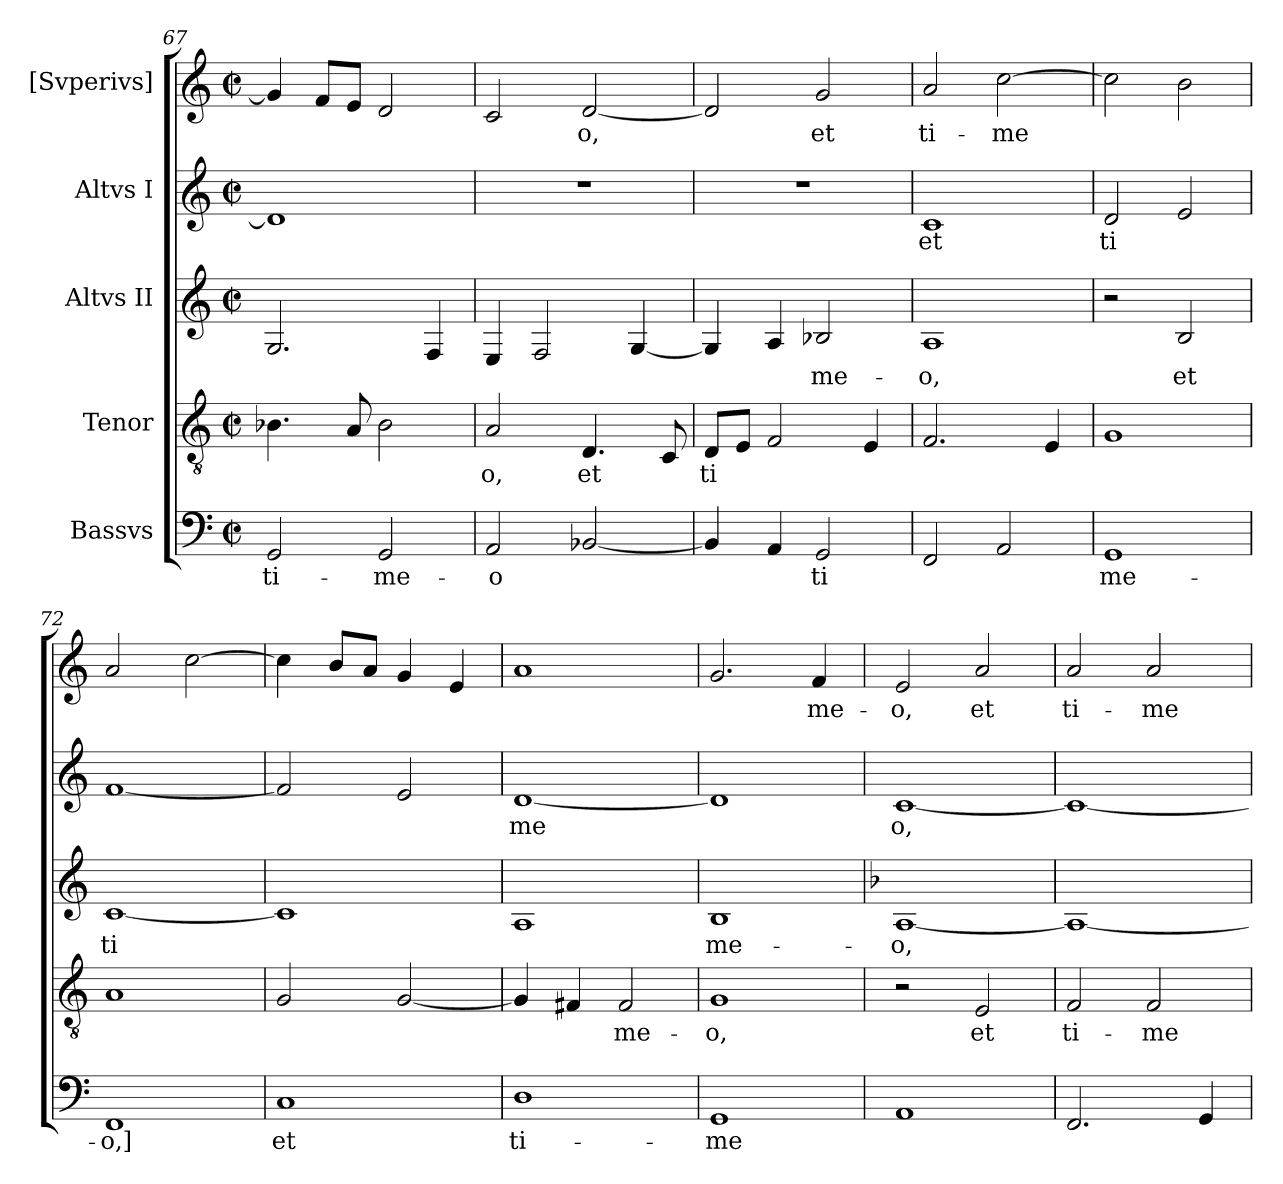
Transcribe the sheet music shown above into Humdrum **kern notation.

**kern	**text	**kern	**text	**kern	**text	**kern	**text	**kern	**text
*part5	*part5	*part4	*part4	*part3	*part3	*part2	*part2	*part1	*part1
*staff5	*staff5	*staff4	*staff4	*staff3	*staff3	*staff2	*staff2	*staff1	*staff1
*I"Bassvs	*	*I"Tenor	*	*I"Altvs II	*	*I"Altvs I	*	*I"[Svperivs]	*
*clefF4	*	*clefGv2	*	*clefG2	*	*clefG2	*	*clefG2	*
*k[]	*	*k[]	*	*k[]	*	*k[]	*	*k[]	*
*C:	*	*C:	*	*C:	*	*C:	*	*C:	*
*M2/2	*	*M2/2	*	*M2/2	*	*M2/2	*	*M2/2	*
*met(c|)	*	*met(c|)	*	*met(c|)	*	*met(c|)	*	*met(c|)	*
=67	=67	=67	=67	=67	=67	=67	=67	=67	=67
!	!LO:LY:b:cj	!	!LO:LY:b:cj	!	!LO:LY:b:cj	!	!LO:LY:b:cj	!	!LO:LY:b:cj
2GG/	ti-	4.B-\	--	2.G/	--	1d]	.	4g/]	--
!	!	!	!	!	!	!	!	!	!LO:LY:b:cj
.	.	.	.	.	.	.	.	8f/L	--
!	!	!	!LO:LY:b:cj	!	!	!	!	!	!LO:LY:b:cj
.	.	8A/	--	.	.	.	.	8e/J	--
!	!LO:LY:b:cj	!	!LO:LY:b:cj	!	!	!	!	!	!LO:LY:b:cj
2GG/	-me-	2B-\	--	.	.	.	.	2d/	--
!	!	!	!	!	!LO:LY:b:cj	!	!	!	!
.	.	.	.	4F/	--	.	.	.	.
=68	=68	=68	=68	=68	=68	=68	=68	=68	=68
!	!LO:LY:b:cj	!	!LO:LY:b:cj	!	!LO:LY:b:cj	!	!	!	!LO:LY:b:cj
2AA/	-o	2A/	-o,	4E/	--	1r	.	2c/	--
!	!	!	!	!	!LO:LY:b:cj	!	!	!	!
.	.	.	.	2F/	--	.	.	.	.
!	!LO:LY:b:cj	!	!LO:LY:b:cj	!	!	!	!	!	!LO:LY:b:cj
[<2BB-X/	.	4.D/	et	.	.	.	.	[<2d/	-o,
!	!	!	!	!	!LO:LY:b:cj	!	!	!	!
.	.	.	.	[<4G/	--	.	.	.	.
!	!	!	!LO:LY:b:cj	!	!	!	!	!	!
.	.	8C/	.	.	.	.	.	.	.
=69	=69	=69	=69	=69	=69	=69	=69	=69	=69
!	!LO:LY:b:cj	!	!LO:LY:b:cj	!	!LO:LY:b:cj	!	!	!	!LO:LY:b:cj
4BB-/]	.	8D/L	ti-	4G/]	--	1r	.	2d/]	.
!	!	!	!LO:LY:b:cj	!	!	!	!	!	!
.	.	8E/J	--	.	.	.	.	.	.
!	!LO:LY:b:cj	!	!LO:LY:b:cj	!	!LO:LY:b:cj	!	!	!	!
4AA/	.	2F/	--	4A/	--	.	.	.	.
!	!LO:LY:b:cj	!	!	!	!LO:LY:b:cj	!	!	!	!LO:LY:b:cj
2GG/	ti-	.	.	2B-/	-me-	.	.	2g/	et
!	!	!	!LO:LY:b:cj	!	!	!	!	!	!
.	.	4E/	--	.	.	.	.	.	.
=70	=70	=70	=70	=70	=70	=70	=70	=70	=70
!	!LO:LY:b:cj	!	!LO:LY:b:cj	!	!LO:LY:b:cj	!	!LO:LY:b:cj	!	!LO:LY:b:cj
2FF/	--	2.F/	--	1A	-o,	1c	et	2a/	ti-
!	!LO:LY:b:cj	!	!	!	!	!	!	!	!LO:LY:b:cj
2AA/	--	.	.	.	.	.	.	[>2cc\	-me-
!	!	!	!LO:LY:b:cj	!	!	!	!	!	!
.	.	4E/	--	.	.	.	.	.	.
=71	=71	=71	=71	=71	=71	=71	=71	=71	=71
!	!LO:LY:b:cj	!	!LO:LY:b:cj	!	!	!	!LO:LY:b:cj	!	!LO:LY:b:cj
1GG	-me-	1G	--	2r	.	2d/	ti-	2cc\]	--
!	!	!	!	!	!LO:LY:b:cj	!	!LO:LY:b:cj	!	!LO:LY:b:cj
.	.	.	.	2B/	et	2e/	--	2b\	--
=72	=72	=72	=72	=72	=72	=72	=72	=72	=72
!	!LO:LY:b:cj	!	!LO:LY:b:cj	!	!LO:LY:b:cj	!	!LO:LY:b:cj	!	!LO:LY:b:cj
1FF	-o,]	1A	--	[>1c	ti-	[>1f	--	2a/	--
!	!	!	!	!	!	!	!	!	!LO:LY:b:cj
.	.	.	.	.	.	.	.	[>2cc\	--
!!LO:PB:g=z
=73	=73	=73	=73	=73	=73	=73	=73	=73	=73
!	!LO:LY:b:cj	!	!LO:LY:b:cj	!	!LO:LY:b:cj	!	!LO:LY:b:cj	!	!LO:LY:b:cj
1C	et	2G/	--	1c]	--	2f/]	--	4cc\]	--
!	!	!	!	!	!	!	!	!	!LO:LY:b:cj
.	.	.	.	.	.	.	.	8b/L	--
!	!	!	!	!	!	!	!	!	!LO:LY:b:cj
.	.	.	.	.	.	.	.	8a/J	--
!	!	!	!LO:LY:b:cj	!	!	!	!LO:LY:b:cj	!	!LO:LY:b:cj
.	.	[<2G/	--	.	.	2e/	--	4g/	--
!	!	!	!	!	!	!	!	!	!LO:LY:b:cj
.	.	.	.	.	.	.	.	4e/	--
=74	=74	=74	=74	=74	=74	=74	=74	=74	=74
!	!LO:LY:b:cj	!	!LO:LY:b:cj	!	!LO:LY:b:cj	!	!LO:LY:b:cj	!	!LO:LY:b:cj
1D	ti-	4G/]	--	1A	--	[<1d	-me-	1a	--
!	!	!	!LO:LY:b:cj	!	!	!	!	!	!
.	.	4F#/	--	.	.	.	.	.	.
!	!	!	!LO:LY:b:cj	!	!	!	!	!	!
.	.	2F#/	-me-	.	.	.	.	.	.
=75	=75	=75	=75	=75	=75	=75	=75	=75	=75
!	!LO:LY:b:cj	!	!LO:LY:b:cj	!	!LO:LY:b:cj	!	!LO:LY:b:cj	!	!LO:LY:b:cj
1GG	-me-	1G	-o,	1B	-me-	1d]	--	2.g/	--
!	!	!	!	!	!	!	!	!	!LO:LY:b:cj
.	.	.	.	.	.	.	.	4f/	-me-
=76	=76	=76	=76	=76	=76	=76	=76	=76	=76
*	*	*	*	*k[b-]	*	*	*	*	*
*	*	*	*	*F:	*	*	*	*	*
!	!LO:LY:b:cj	!	!	!	!LO:LY:b:cj	!	!LO:LY:b:cj	!	!LO:LY:b:cj
1AA	--	2r	.	[<1A	-o,	[<1c	-o,	2e/	-o,
!	!	!	!LO:LY:b:cj	!	!	!	!	!	!LO:LY:b:cj
.	.	2E/	et	.	.	.	.	2a/	et
=77	=77	=77	=77	=77	=77	=77	=77	=77	=77
!	!LO:LY:b:cj	!	!LO:LY:b:cj	!	!LO:LY:b:cj	!	!LO:LY:b:cj	!	!LO:LY:b:cj
2.FF/	--	2F/	ti-	1A_<	.	1c_<	.	2a/	ti-
!	!	!	!LO:LY:b:cj	!	!	!	!	!	!LO:LY:b:cj
.	.	2F/	-me-	.	.	.	.	2a/	-me-
!	!LO:LY:b:cj	!	!	!	!	!	!	!	!
4GG/	--	.	.	.	.	.	.	.	.
=	=	=	=	=	=	=	=	=	=
*-	*-	*-	*-	*-	*-	*-	*-	*-	*-
